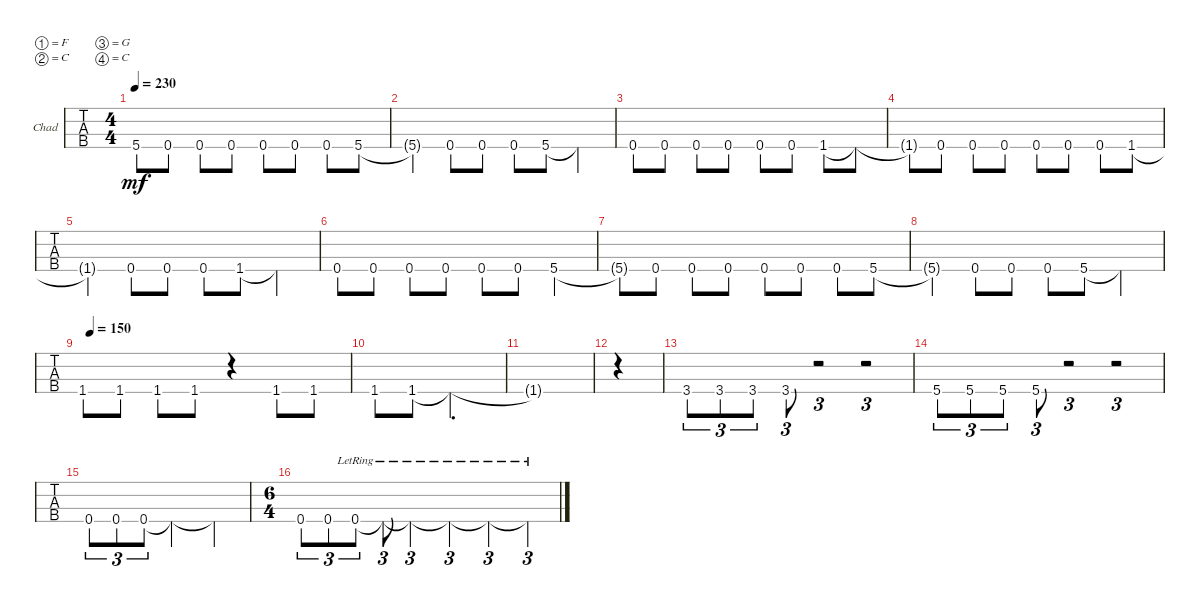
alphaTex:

\bracketExtendMode groupsimilarinstruments
\firstSystemTrackNameOrientation horizontal
\otherSystemsTrackNameOrientation horizontal
\track ("Doctor Lagorno" "Chad") {instrument electricbassfinger}
\staff {tabs}
\tuning (F2 C2 G1 C1)
\ts (4 4)
\tempo 230
\clef f4
\ks c
5.4{t}.8{dy mf} 0.4.8 0.4.8 0.4.8 0.4.8 0.4.8 0.4.8 5.4.8 |
5.4{t}.4 0.4.8 0.4.8 0.4.8 5.4.8 5.4{t}.4 |
0.4.8 0.4.8 0.4.8 0.4.8 0.4.8 0.4.8 1.4.8 1.4{t}.8 |
1.4{t}.8 0.4.8 0.4.8 0.4.8 0.4.8 0.4.8 0.4.8 1.4.8 |
1.4{t}.4 0.4.8 0.4.8 0.4.8 1.4.8 1.4{t}.4 |
0.4.8 0.4.8 0.4.8 0.4.8 0.4.8 0.4.8 5.4.4 |
5.4{t}.8 0.4.8 0.4.8 0.4.8 0.4.8 0.4.8 0.4.8 5.4.8 |
5.4{t}.4 0.4.8 0.4.8 0.4.8 5.4.8 5.4{t}.4 |
\tempo (150 0.03125)
1.4.8 1.4.8 1.4.8 1.4.8 r.4 1.4.8 1.4.8 |
1.4.8 1.4.8 1.4{t}.2{d} |
1.4{t}.1 |
|
3.4.8{tu (3 2)} 3.4.8{tu (3 2)} 3.4.8{tu (3 2)} 3.4.8{tu (3 2)} r.2{tu (3 2)} r.2{tu (3 2)} |
5.4.8{tu (3 2)} 5.4.8{tu (3 2)} 5.4.8{tu (3 2)} 5.4.8{tu (3 2)} r.2{tu (3 2)} r.2{tu (3 2)} |
0.4.8{tu (3 2)} 0.4.8{tu (3 2)} 0.4.8{tu (3 2)} 0.4{t}.2 0.4{t}.4 |
\ts (6 4)
0.4.8{tu (3 2)} 0.4.8{tu (3 2)} 0.4{lr}.8{tu (3 2)} 0.4{lr t}.8{tu (3 2)} 0.4{lr t}.2{tu (3 2)} 0.4{lr t}.2{tu (3 2)} 0.4{lr t}.2{tu (3 2)} 0.4{lr t}.4{tu (3 2)}
